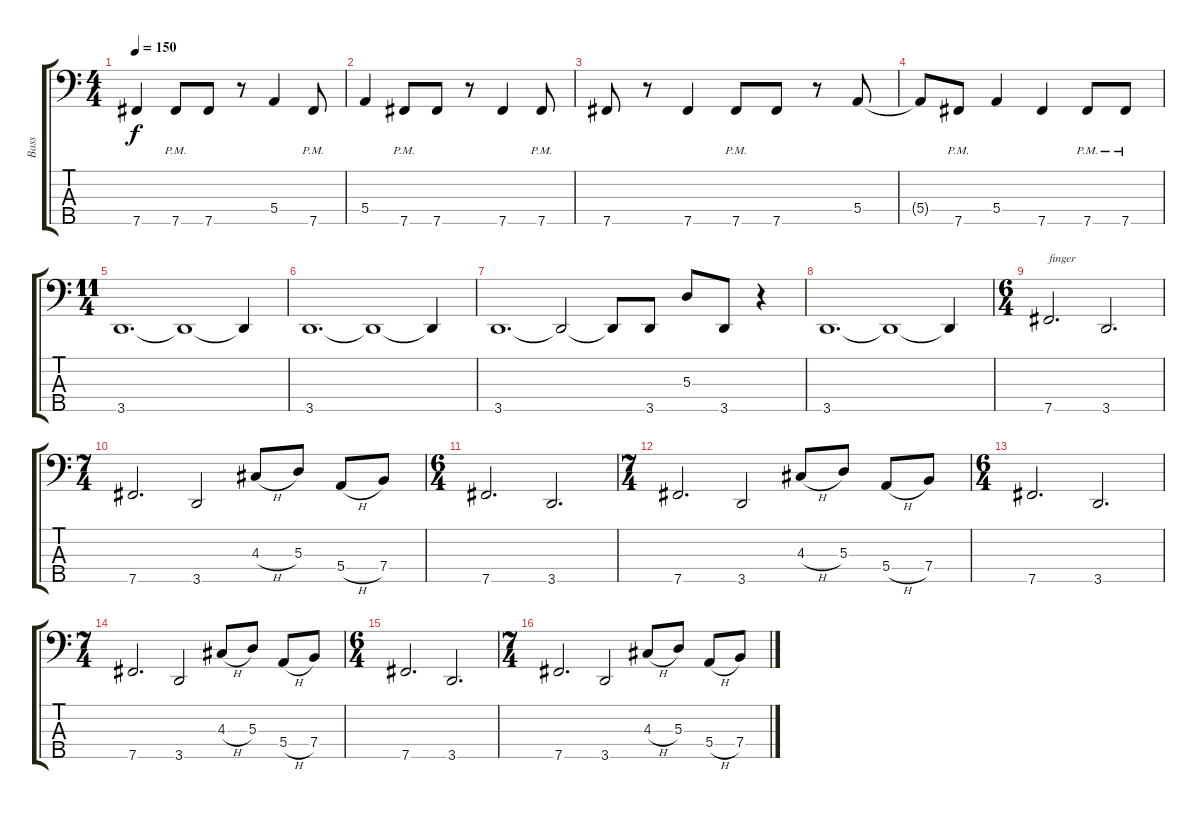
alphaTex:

\track ("Bass" "Bass") {instrument electricbasspick}
\staff {score tabs}
\tuning (G2 D2 A1 E1 B0) {hide}
\ts (4 4)
\tempo 150
\clef f4
\ks c
7.5.4{dy f} 7.5{pm}.8 7.5.8 r.8 5.4.4 7.5{pm}.8 |
5.4.4 7.5{pm}.8 7.5.8 r.8 7.5.4 7.5{pm}.8 |
7.5.8 r.8 7.5.4 7.5{pm}.8 7.5.8 r.8 5.4.8 |
5.4{t}.8 7.5{pm}.8 5.4.4 7.5.4 7.5{pm}.8 7.5{pm}.8 |
\ts (11 4)
3.5.1{d} 3.5{t}.1 3.5{t}.4 |
3.5.1{d} 3.5{t}.1 3.5{t}.4 |
3.5.1{d} 3.5{t}.2 3.5{t}.8 3.5.8 5.3.8 3.5.8 r.4 |
3.5.1{d} 3.5{t}.1 3.5{t}.4 |
\ts (6 4)
7.5.2{d txt "finger"} 3.5.2{d} |
\ts (7 4)
7.5.2{d} 3.5.2 4.3{h}.8 5.3.8 5.4{h}.8 7.4.8 |
\ts (6 4)
7.5.2{d} 3.5.2{d} |
\ts (7 4)
7.5.2{d} 3.5.2 4.3{h}.8 5.3.8 5.4{h}.8 7.4.8 |
\ts (6 4)
7.5.2{d} 3.5.2{d} |
\ts (7 4)
7.5.2{d} 3.5.2 4.3{h}.8 5.3.8 5.4{h}.8 7.4.8 |
\ts (6 4)
7.5.2{d} 3.5.2{d} |
\ts (7 4)
7.5.2{d} 3.5.2 4.3{h}.8 5.3.8 5.4{h}.8 7.4.8
